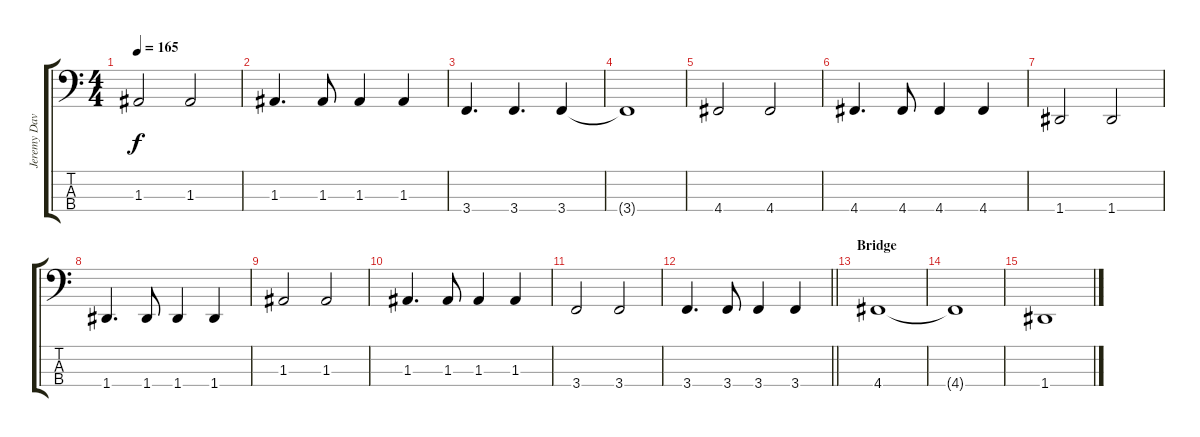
\track ("Jeremy Davis (Bass/4 String Drop D)" "Jeremy Dav") {mute instrument electricbasspick}
\staff {score tabs}
\tuning (G2 D2 A1 D1) {hide}
\ts (4 4)
\tempo 165
\clef f4
\ks c
1.3.2{dy f} 1.3.2 |
1.3.4{d} 1.3.8 1.3.4 1.3.4 |
3.4.4{d} 3.4.4{d} 3.4.4 |
3.4{t}.1 |
4.4.2 4.4.2 |
4.4.4{d} 4.4.8 4.4.4 4.4.4 |
1.4.2 1.4.2 |
1.4.4{d} 1.4.8 1.4.4 1.4.4 |
1.3.2 1.3.2 |
1.3.4{d} 1.3.8 1.3.4 1.3.4 |
3.4.2 3.4.2 |
\barLineRight lightlight
3.4.4{d} 3.4.8 3.4.4 3.4.4 |
\section ("" "Bridge")
4.4.1 |
4.4{t}.1 |
1.4.1
